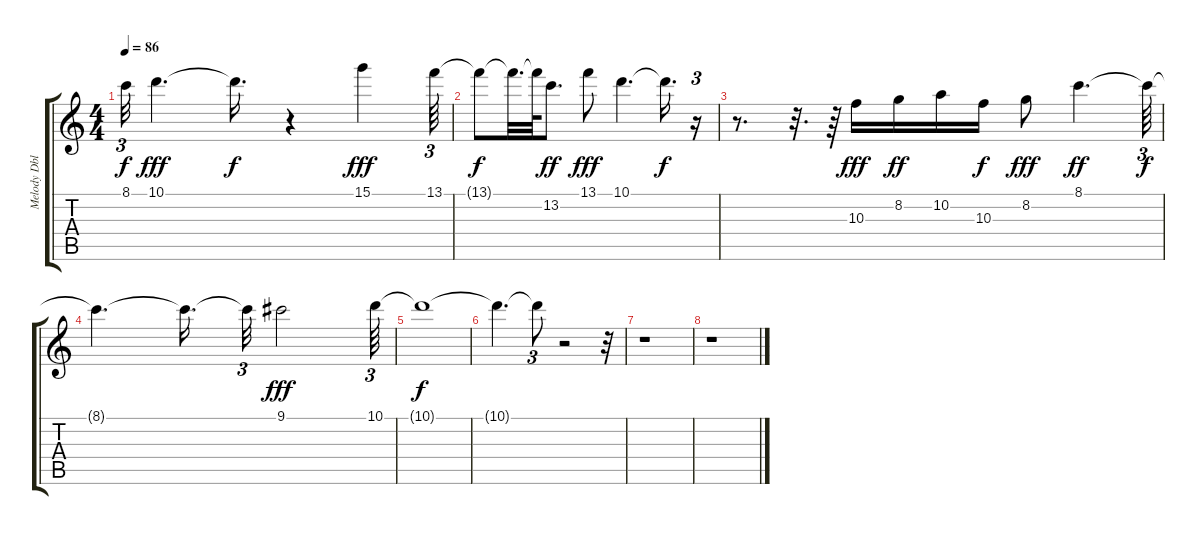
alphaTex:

\track ("Melody Dbl." "Melody Dbl") {instrument acousticguitarnylon}
\staff {score tabs}
\tuning (E4 B3 G3 D3 A2 E2) {hide}
\ts (4 4)
\tempo 86
\clef g2
\ks c
8.1{t}.32{tu (3 2) dy f} 10.1.4{d dy fff} 10.1{t}.16{d dy f} r.4 15.1.4{dy fff} 13.1.64{tu (3 2)} |
13.1{t}.8{dy f} 13.1{t}.32{d} 13.1{t}.64 13.2.8{d dy ff} 13.1.8{dy fff} 10.1.4{d} 10.1{t}.16{d dy f} r.16{tu (3 2)} |
r.8{d} r.32{d} r.64 10.3.16{dy fff} 8.2.16{dy ff} 10.2.16 10.3.16{dy f} 8.2.8{dy fff} 8.1.4{d dy ff} 8.1{t}.64{tu (3 2) dy f} |
8.1{t}.4{d} 8.1{t}.16{d} 8.1{t}.32{tu (3 2)} 9.1.2{dy fff} 10.1.64{tu (3 2)} |
10.1{t}.1{dy f} |
10.1{t}.4{d} 10.1{t}.8{tu (3 2)} r.2 r.32 |
r.1 |
r.1
